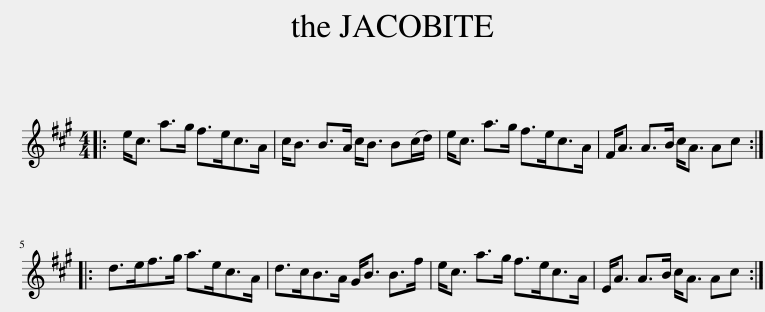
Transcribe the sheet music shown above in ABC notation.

X:1
L:1/8
M:4/4
I:linebreak $
K:A
V:1 treble
V:1
|: e<c a>g f>ec>A | c<B B>A c<B B(c/d/) | e<c a>g f>ec>A | F<A A>B c<A Ac ::$ d>ef>g a>ec>A | %5
 d>cB>A G<B B>f | e<c a>g f>ec>A | E<A A>B c<A Ac :| %8
